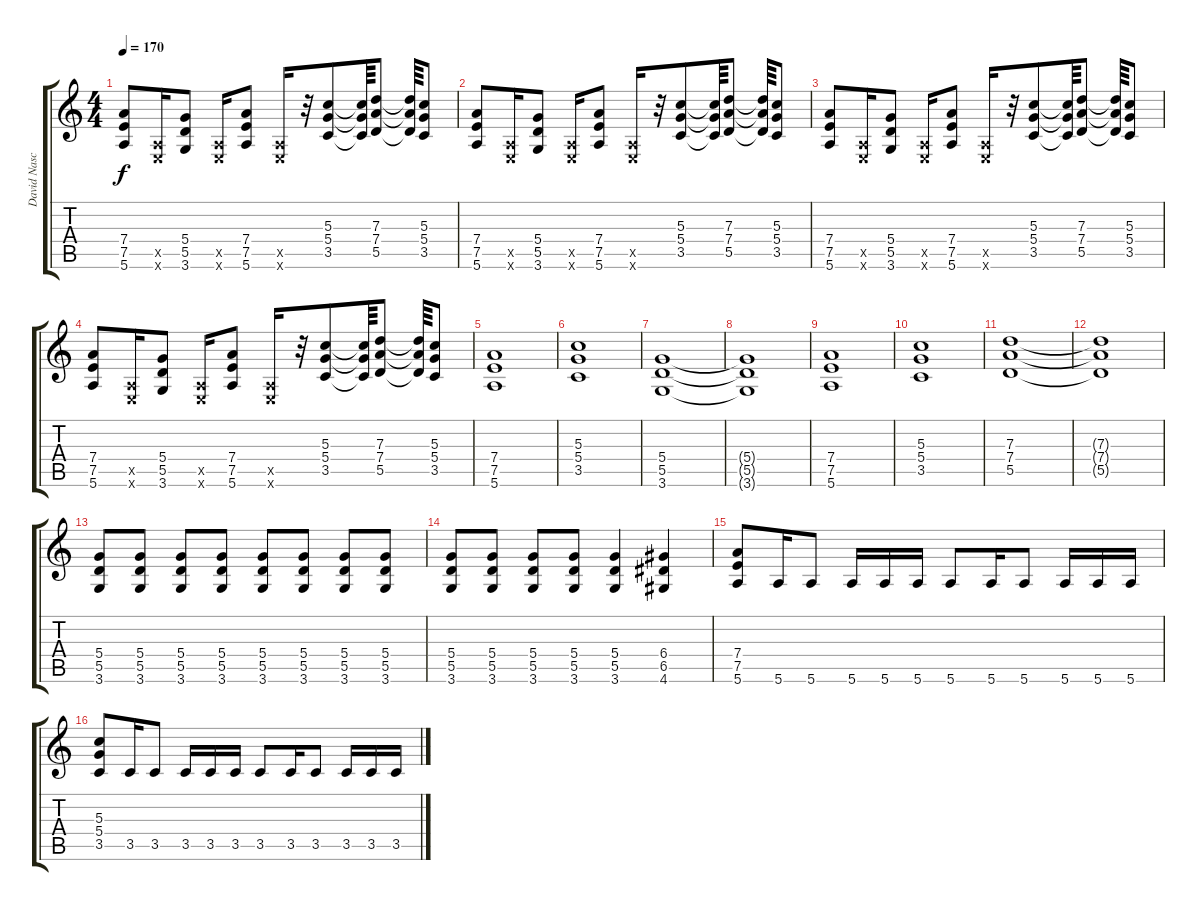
\track ("David Nascimento" "David Nasc") {instrument distortionguitar}
\staff {score tabs}
\tuning (E4 B3 G3 D3 A2 E2) {hide}
\ts (4 4)
\tempo 170
\clef g2
\ks c
(7.4 7.5 5.6).8{dy f instrument distortionguitar} (0.5{x} 0.6{x}).16 (5.4 5.5 3.6).8 (0.5{x} 0.6{x}).16 (7.4 7.5 5.6).8 (0.5{x} 0.6{x}).16 r.32 (5.3 5.4 3.5).8 (5.3{t} 5.4{t} 3.5{t}).64 (7.3 7.4 5.5).8 (7.3{t} 7.4{t} 5.5{t}).64 (5.3 5.4 3.5).8 |
(7.4 7.5 5.6).8 (0.5{x} 0.6{x}).16 (5.4 5.5 3.6).8 (0.5{x} 0.6{x}).16 (7.4 7.5 5.6).8 (0.5{x} 0.6{x}).16 r.32 (5.3 5.4 3.5).8 (5.3{t} 5.4{t} 3.5{t}).64 (7.3 7.4 5.5).8 (7.3{t} 7.4{t} 5.5{t}).64 (5.3 5.4 3.5).8 |
(7.4 7.5 5.6).8 (0.5{x} 0.6{x}).16 (5.4 5.5 3.6).8 (0.5{x} 0.6{x}).16 (7.4 7.5 5.6).8 (0.5{x} 0.6{x}).16 r.32 (5.3 5.4 3.5).8 (5.3{t} 5.4{t} 3.5{t}).64 (7.3 7.4 5.5).8 (7.3{t} 7.4{t} 5.5{t}).64 (5.3 5.4 3.5).8 |
(7.4 7.5 5.6).8 (0.5{x} 0.6{x}).16 (5.4 5.5 3.6).8 (0.5{x} 0.6{x}).16 (7.4 7.5 5.6).8 (0.5{x} 0.6{x}).16 r.32 (5.3 5.4 3.5).8 (5.3{t} 5.4{t} 3.5{t}).64 (7.3 7.4 5.5).8 (7.3{t} 7.4{t} 5.5{t}).64 (5.3 5.4 3.5).8 |
(7.4 7.5 5.6).1 |
(5.3 5.4 3.5).1 |
(5.4 5.5 3.6).1 |
(5.4{t} 5.5{t} 3.6{t}).1 |
(7.4 7.5 5.6).1 |
(5.3 5.4 3.5).1 |
(7.3 7.4 5.5).1 |
(7.3{t} 7.4{t} 5.5{t}).1 |
(5.4 5.5 3.6).8 (5.4 5.5 3.6).8 (5.4 5.5 3.6).8 (5.4 5.5 3.6).8 (5.4 5.5 3.6).8 (5.4 5.5 3.6).8 (5.4 5.5 3.6).8 (5.4 5.5 3.6).8 |
(5.4 5.5 3.6).8 (5.4 5.5 3.6).8 (5.4 5.5 3.6).8 (5.4 5.5 3.6).8 (5.4 5.5 3.6).4 (6.4 6.5 4.6).4 |
(7.4 7.5 5.6).8 5.6.16 5.6.8 5.6.16 5.6.16 5.6.16 5.6.8 5.6.16 5.6.8 5.6.16 5.6.16 5.6.16 |
(5.3 5.4 3.5).8 3.5.16 3.5.8 3.5.16 3.5.16 3.5.16 3.5.8 3.5.16 3.5.8 3.5.16 3.5.16 3.5.16
